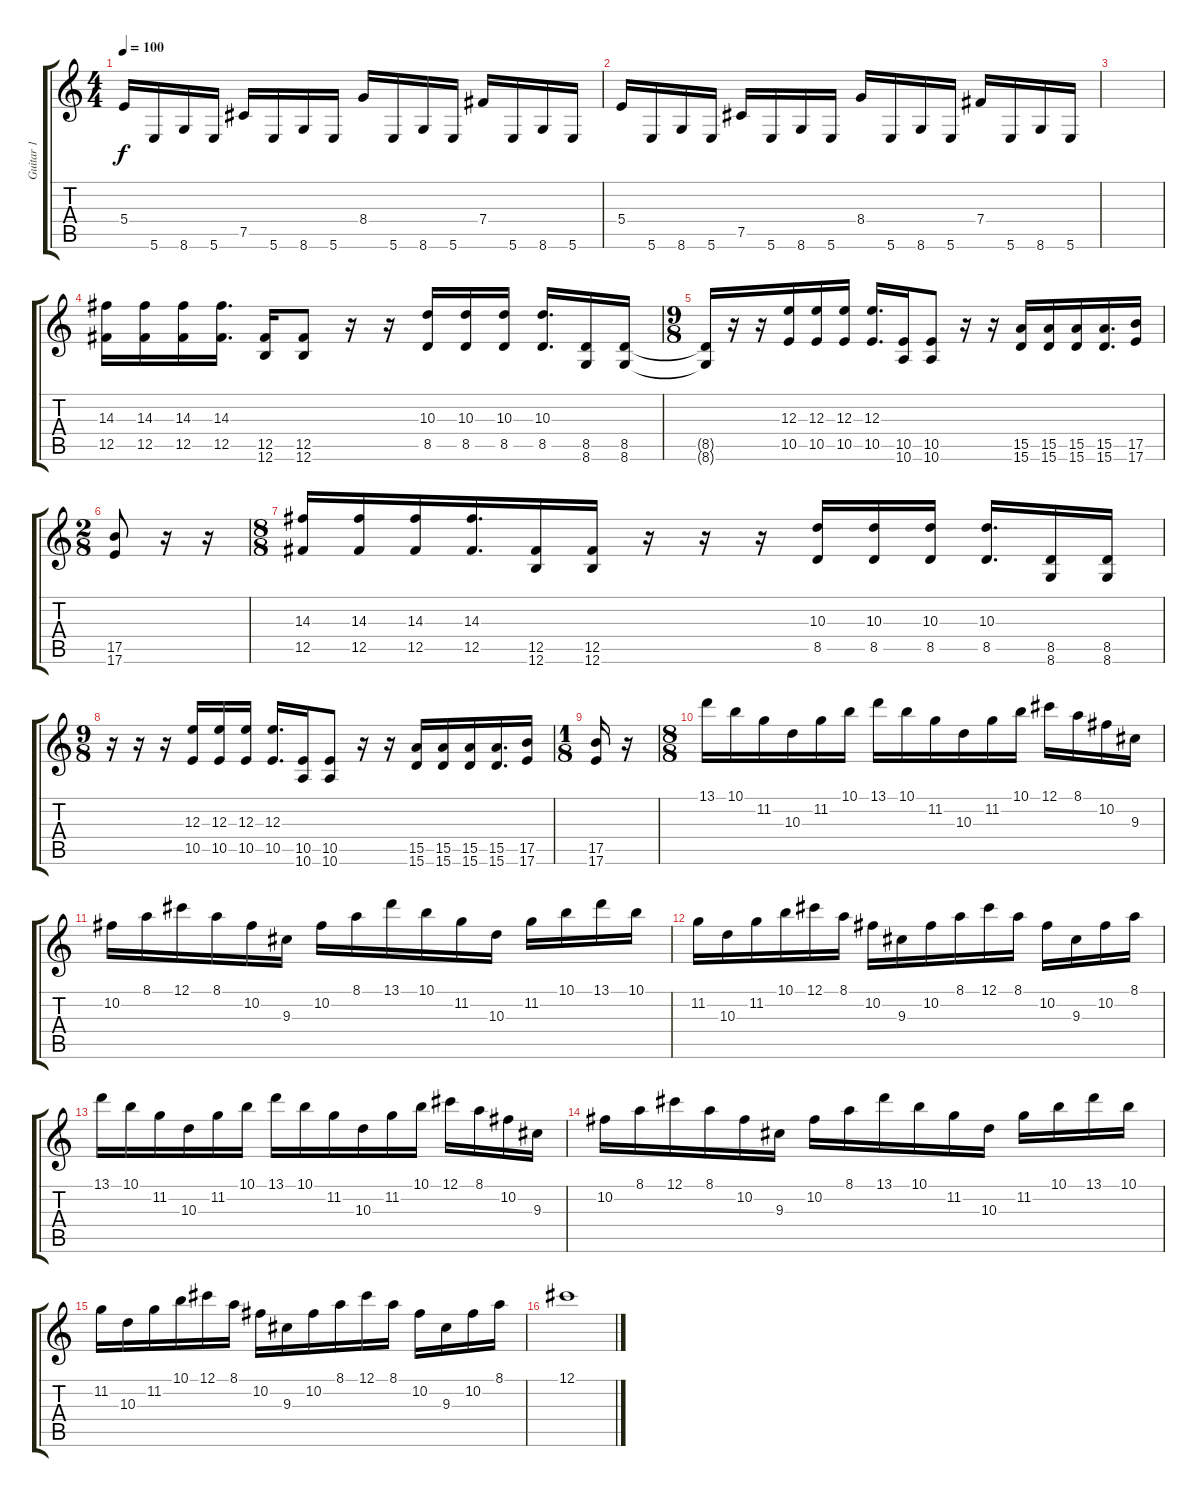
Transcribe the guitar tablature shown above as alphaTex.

\track ("Guitar 1" "Guitar 1") {instrument distortionguitar}
\staff {score tabs}
\tuning (Db4 Ab3 E3 B2 Gb2 B1) {hide}
\ts (4 4)
\tempo 100
\clef g2
\ks c
5.4.16{dy f} 5.6.16 8.6.16 5.6.16 7.5.16 5.6.16 8.6.16 5.6.16 8.4.16 5.6.16 8.6.16 5.6.16 7.4.16 5.6.16 8.6.16 5.6.16 |
5.4.16 5.6.16 8.6.16 5.6.16 7.5.16 5.6.16 8.6.16 5.6.16 8.4.16 5.6.16 8.6.16 5.6.16 7.4.16 5.6.16 8.6.16 5.6.16 |
|
(14.3 12.5).16 (14.3 12.5).16 (14.3 12.5).16 (14.3 12.5).16{d} (12.5 12.6).16 (12.5 12.6).8 r.16 r.16 (10.3 8.5).16 (10.3 8.5).16 (10.3 8.5).16 (10.3 8.5).16{d} (8.5 8.6).16 (8.5 8.6).16 |
\ts (9 8)
(8.5{t} 8.6{t}).16 r.16 r.16 (12.3 10.5).16 (12.3 10.5).16 (12.3 10.5).16 (12.3 10.5).16{d} (10.5 10.6).16 (10.5 10.6).8 r.16 r.16 (15.5 15.6).16 (15.5 15.6).16 (15.5 15.6).16 (15.5 15.6).16{d} (17.5 17.6).16 |
\ts (2 8)
(17.5 17.6).8 r.16 r.16 |
\ts (8 8)
(14.3 12.5).16 (14.3 12.5).16 (14.3 12.5).16 (14.3 12.5).16{d} (12.5 12.6).16 (12.5 12.6).16 r.16 r.16 r.16 (10.3 8.5).16 (10.3 8.5).16 (10.3 8.5).16 (10.3 8.5).16{d} (8.5 8.6).16 (8.5 8.6).16 |
\ts (9 8)
r.16 r.16 r.16 (12.3 10.5).16 (12.3 10.5).16 (12.3 10.5).16 (12.3 10.5).16{d} (10.5 10.6).16 (10.5 10.6).8 r.16 r.16 (15.5 15.6).16 (15.5 15.6).16 (15.5 15.6).16 (15.5 15.6).16{d} (17.5 17.6).16 |
\ts (1 8)
(17.5 17.6).16 r.16 |
\ts (8 8)
13.1.16 10.1.16 11.2.16 10.3.16 11.2.16 10.1.16 13.1.16 10.1.16 11.2.16 10.3.16 11.2.16 10.1.16 12.1.16 8.1.16 10.2.16 9.3.16 |
10.2.16 8.1.16 12.1.16 8.1.16 10.2.16 9.3.16 10.2.16 8.1.16 13.1.16 10.1.16 11.2.16 10.3.16 11.2.16 10.1.16 13.1.16 10.1.16 |
11.2.16 10.3.16 11.2.16 10.1.16 12.1.16 8.1.16 10.2.16 9.3.16 10.2.16 8.1.16 12.1.16 8.1.16 10.2.16 9.3.16 10.2.16 8.1.16 |
13.1.16 10.1.16 11.2.16 10.3.16 11.2.16 10.1.16 13.1.16 10.1.16 11.2.16 10.3.16 11.2.16 10.1.16 12.1.16 8.1.16 10.2.16 9.3.16 |
10.2.16 8.1.16 12.1.16 8.1.16 10.2.16 9.3.16 10.2.16 8.1.16 13.1.16 10.1.16 11.2.16 10.3.16 11.2.16 10.1.16 13.1.16 10.1.16 |
11.2.16 10.3.16 11.2.16 10.1.16 12.1.16 8.1.16 10.2.16 9.3.16 10.2.16 8.1.16 12.1.16 8.1.16 10.2.16 9.3.16 10.2.16 8.1.16 |
12.1.1
